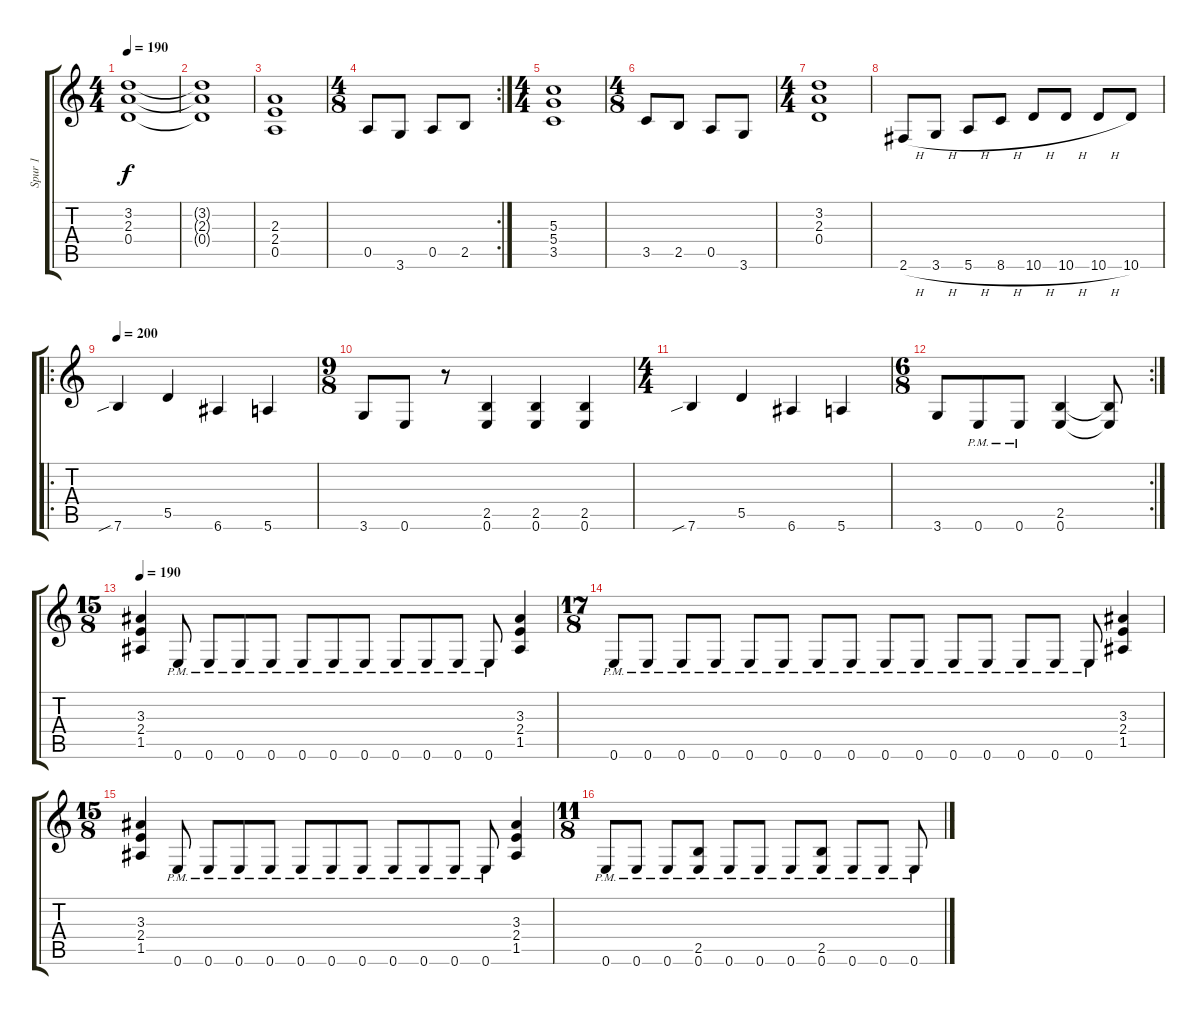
\track ("Spur 1" "Spur 1") {instrument distortionguitar}
\staff {score tabs}
\tuning (E4 B3 G3 D3 A2 E2) {hide}
\ts (4 4)
\tempo 190
\clef g2
\ks c
(3.2 2.3 0.4).1{dy f} |
(3.2{t} 2.3{t} 0.4{t}).1 |
(2.3 2.4 0.5).1 |
\rc 2
\ts (4 8)
0.5.8 3.6.8 0.5.8 2.5.8 |
\ts (4 4)
(5.3 5.4 3.5).1 |
\ts (4 8)
3.5.8 2.5.8 0.5.8 3.6.8 |
\ts (4 4)
(3.2 2.3 0.4).1 |
2.6{h}.8 3.6{h}.8 5.6{h}.8 8.6{h}.8 10.6{h}.8 10.6{h}.8 10.6{h}.8 10.6.8 |
\ro
\tempo 200
7.6{sib}.4 5.5.4 6.6.4 5.6.4 |
\ts (9 8)
3.6.8 0.6.8 r.8 (2.5 0.6).4 (2.5 0.6).4 (2.5 0.6).4 |
\ts (4 4)
7.6{sib}.4 5.5.4 6.6.4 5.6.4 |
\rc 2
\ts (6 8)
3.6.8 0.6{pm}.8 0.6{pm}.8 (2.5 0.6).4 (2.5{t} 0.6{t}).8 |
\ts (15 8)
\tempo 190
(3.3 2.4 1.5).4 0.6{pm}.8 0.6{pm}.8 0.6{pm}.8 0.6{pm}.8 0.6{pm}.8 0.6{pm}.8 0.6{pm}.8 0.6{pm}.8 0.6{pm}.8 0.6{pm}.8 0.6{pm}.8 (3.3 2.4 1.5).4 |
\ts (17 8)
0.6{pm}.8 0.6{pm}.8 0.6{pm}.8 0.6{pm}.8 0.6{pm}.8 0.6{pm}.8 0.6{pm}.8 0.6{pm}.8 0.6{pm}.8 0.6{pm}.8 0.6{pm}.8 0.6{pm}.8 0.6{pm}.8 0.6{pm}.8 0.6{pm}.8 (3.3 2.4 1.5).4 |
\ts (15 8)
(3.3 2.4 1.5).4 0.6{pm}.8 0.6{pm}.8 0.6{pm}.8 0.6{pm}.8 0.6{pm}.8 0.6{pm}.8 0.6{pm}.8 0.6{pm}.8 0.6{pm}.8 0.6{pm}.8 0.6{pm}.8 (3.3 2.4 1.5).4 |
\ts (11 8)
0.6{pm}.8 0.6{pm}.8 0.6{pm}.8 (2.5{pm} 0.6{pm}).8 0.6{pm}.8 0.6{pm}.8 0.6{pm}.8 (2.5{pm} 0.6{pm}).8 0.6{pm}.8 0.6{pm}.8 0.6{pm}.8
